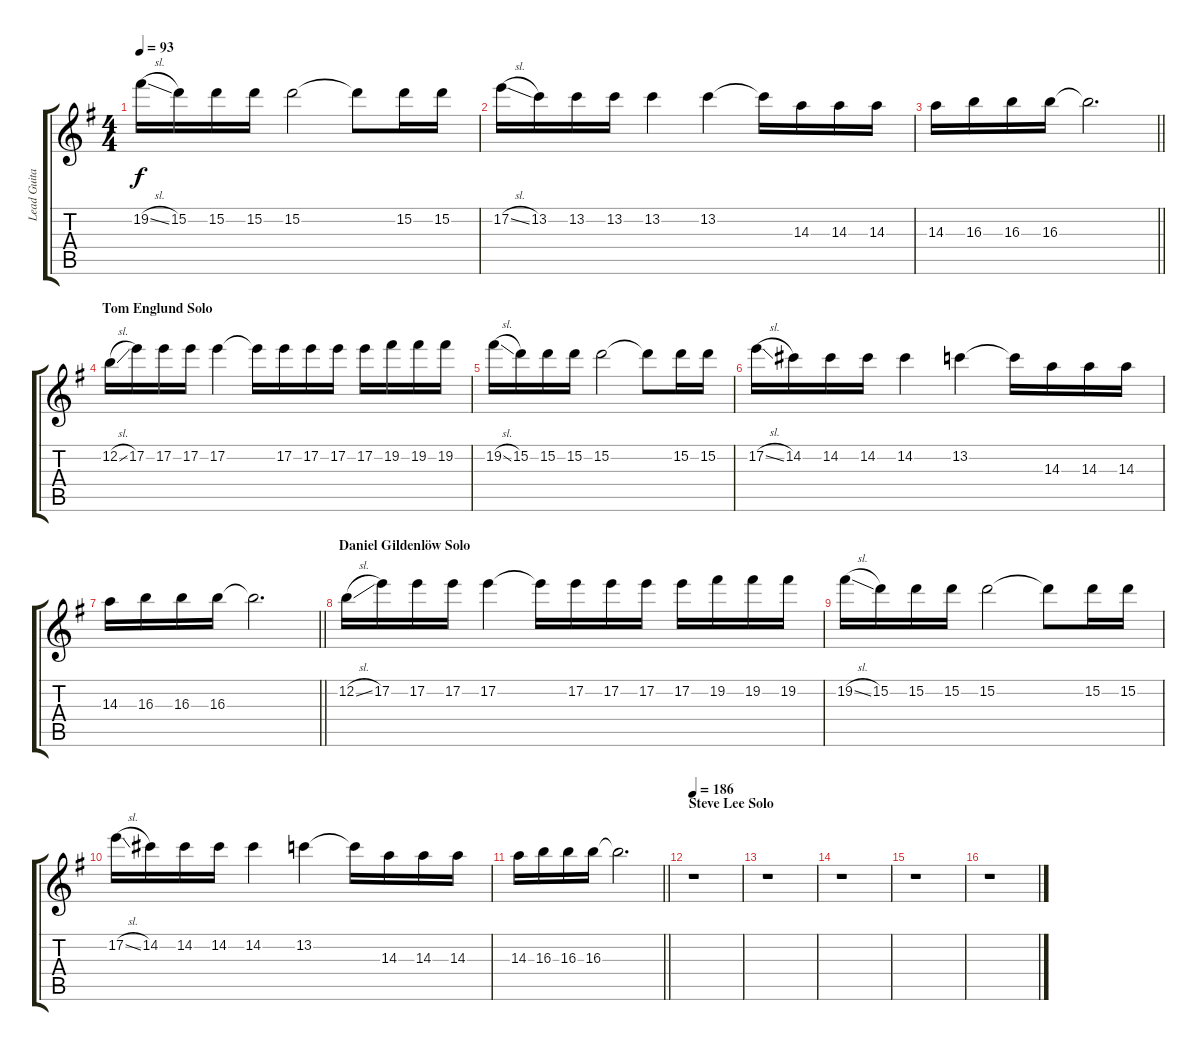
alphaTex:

\track ("Lead Guitar 1 - Arjen Lucassen" "Lead Guita") {instrument overdrivenguitar}
\staff {score tabs}
\tuning (E4 B3 G3 D3 A2 E2) {hide}
\ts (4 4)
\tempo 93
\clef g2
\ks eminor
19.2{sl}.16{dy f} 15.2.16 15.2.16 15.2.16 15.2.2 15.2{t}.8 15.2.16 15.2.16 |
17.2{sl}.16 13.2.16 13.2.16 13.2.16 13.2.4 13.2.4 13.2{t}.16 14.3.16 14.3.16 14.3.16 |
\barLineRight lightlight
14.3.16 16.3.16 16.3.16 16.3.16 16.3{t}.2{d} |
\section ("" "Tom Englund Solo")
12.2{sl}.16 17.2.16 17.2.16 17.2.16 17.2.4 17.2{t}.16 17.2.16 17.2.16 17.2.16 17.2.16 19.2.16 19.2.16 19.2.16 |
19.2{sl}.16 15.2.16 15.2.16 15.2.16 15.2.2 15.2{t}.8 15.2.16 15.2.16 |
17.2{sl}.16 14.2.16 14.2.16 14.2.16 14.2.4 13.2.4 13.2{t}.16 14.3.16 14.3.16 14.3.16 |
\barLineRight lightlight
14.3.16 16.3.16 16.3.16 16.3.16 16.3{t}.2{d} |
\section ("" "Daniel Gildenlöw Solo")
12.2{sl}.16 17.2.16 17.2.16 17.2.16 17.2.4 17.2{t}.16 17.2.16 17.2.16 17.2.16 17.2.16 19.2.16 19.2.16 19.2.16 |
19.2{sl}.16 15.2.16 15.2.16 15.2.16 15.2.2 15.2{t}.8 15.2.16 15.2.16 |
17.2{sl}.16 14.2.16 14.2.16 14.2.16 14.2.4 13.2.4 13.2{t}.16 14.3.16 14.3.16 14.3.16 |
\barLineRight lightlight
14.3.16 16.3.16 16.3.16 16.3.16 16.3{t}.2{d} |
\section ("" "Steve Lee Solo")
\tempo 186
r.1 |
r.1 |
r.1 |
r.1 |
r.1
